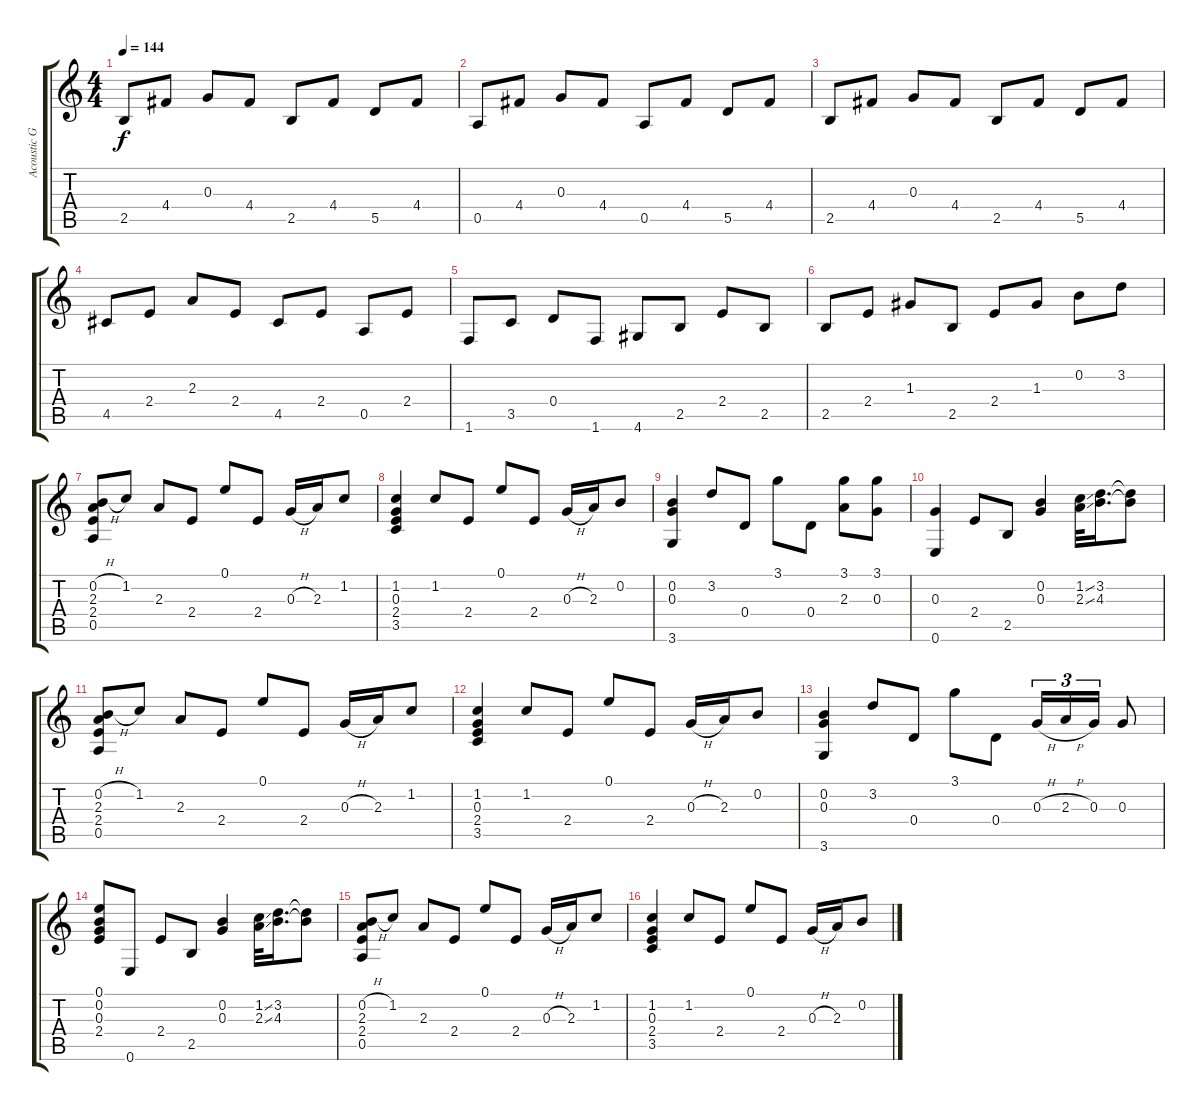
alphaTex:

\track ("Acoustic Guitar" "Acoustic G") {instrument acousticguitarsteel}
\staff {score tabs}
\tuning (E4 B3 G3 D3 A2 E2) {hide}
\ts (4 4)
\tempo 144
\clef g2
\ks c
2.5.8{dy f} 4.4.8 0.3.8 4.4.8 2.5.8 4.4.8 5.5.8 4.4.8 |
0.5.8 4.4.8 0.3.8 4.4.8 0.5.8 4.4.8 5.5.8 4.4.8 |
2.5.8 4.4.8 0.3.8 4.4.8 2.5.8 4.4.8 5.5.8 4.4.8 |
4.5.8 2.4.8 2.3.8 2.4.8 4.5.8 2.4.8 0.5.8 2.4.8 |
1.6.8 3.5.8 0.4.8 1.6.8 4.6.8 2.5.8 2.4.8 2.5.8 |
2.5.8 2.4.8 1.3.8 2.5.8 2.4.8 1.3.8 0.2.8 3.2.8 |
(0.2{h} 2.3 2.4 0.5).8 1.2.8 2.3.8 2.4.8 0.1.8 2.4.8 0.3{h}.16 2.3.16 1.2.8 |
(1.2 0.3 2.4 3.5).4 1.2.8 2.4.8 0.1.8 2.4.8 0.3{h}.16 2.3.16 0.2.8 |
(0.2 0.3 3.6).4 3.2.8 0.4.8 3.1.8 0.4.8 (3.1 2.3).8 (3.1 0.3).8 |
(0.3 0.6).4 2.4.8 2.5.8 (0.2 0.3).4 (1.2{ss} 2.3{ss}).32 (3.2 4.3).16{d} (3.2{t} 4.3{t}).8 |
(0.2{h} 2.3 2.4 0.5).8 1.2.8 2.3.8 2.4.8 0.1.8 2.4.8 0.3{h}.16 2.3.16 1.2.8 |
(1.2 0.3 2.4 3.5).4 1.2.8 2.4.8 0.1.8 2.4.8 0.3{h}.16 2.3.16 0.2.8 |
(0.2 0.3 3.6).4 3.2.8 0.4.8 3.1.8 0.4.8 0.3{h}.16{tu (3 2)} 2.3{h}.16{tu (3 2)} 0.3.16{tu (3 2)} 0.3.8 |
(0.1 0.2 0.3 2.4).8 0.6.8 2.4.8 2.5.8 (0.2 0.3).4 (1.2{ss} 2.3{ss}).32 (3.2 4.3).16{d} (3.2{t} 4.3{t}).8 |
(0.2{h} 2.3 2.4 0.5).8 1.2.8 2.3.8 2.4.8 0.1.8 2.4.8 0.3{h}.16 2.3.16 1.2.8 |
(1.2 0.3 2.4 3.5).4 1.2.8 2.4.8 0.1.8 2.4.8 0.3{h}.16 2.3.16 0.2.8
